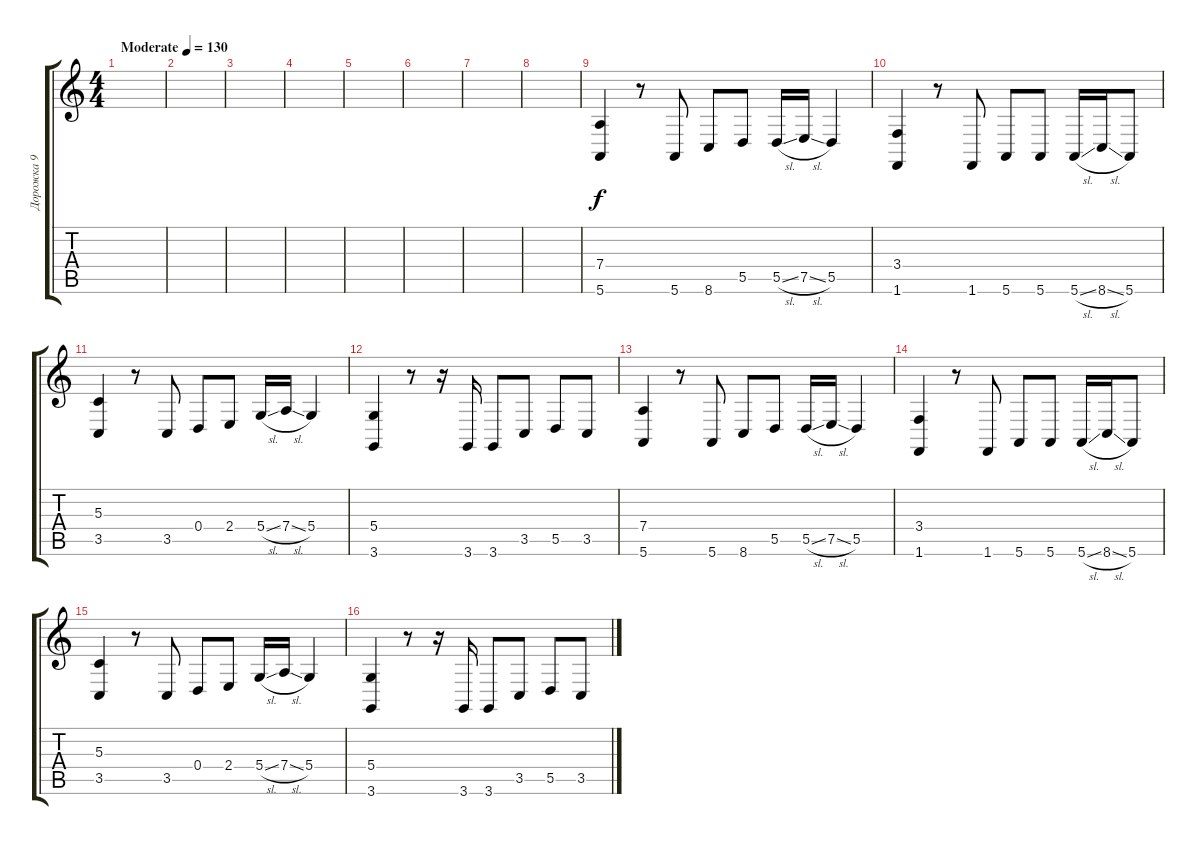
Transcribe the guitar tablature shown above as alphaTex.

\track ("Дорожка 9" "Дорожка 9") {instrument lead2sawtooth}
\staff {score tabs}
\tuning (E4 B3 G3 D3 A2 E2) {hide}
\ts (4 4)
\tempo (130 "Moderate")
\clef g2
\ks c
|
|
|
|
|
|
|
|
(7.4 5.6).4 r.8 5.6.8 8.6.8 5.5.8 5.5{sl}.16 7.5{sl}.16 5.5.4 |
(3.4 1.6).4 r.8 1.6.8 5.6.8 5.6.8 5.6{sl}.16 8.6{sl}.16 5.6.8 |
(5.3 3.5).4 r.8 3.5.8 0.4.8 2.4.8 5.4{sl}.16 7.4{sl}.16 5.4.4 |
(5.4 3.6).4 r.8 r.16 3.6.16 3.6.8 3.5.8 5.5.8 3.5.8 |
(7.4 5.6).4 r.8 5.6.8 8.6.8 5.5.8 5.5{sl}.16 7.5{sl}.16 5.5.4 |
(3.4 1.6).4 r.8 1.6.8 5.6.8 5.6.8 5.6{sl}.16 8.6{sl}.16 5.6.8 |
(5.3 3.5).4 r.8 3.5.8 0.4.8 2.4.8 5.4{sl}.16 7.4{sl}.16 5.4.4 |
(5.4 3.6).4 r.8 r.16 3.6.16 3.6.8 3.5.8 5.5.8 3.5.8
